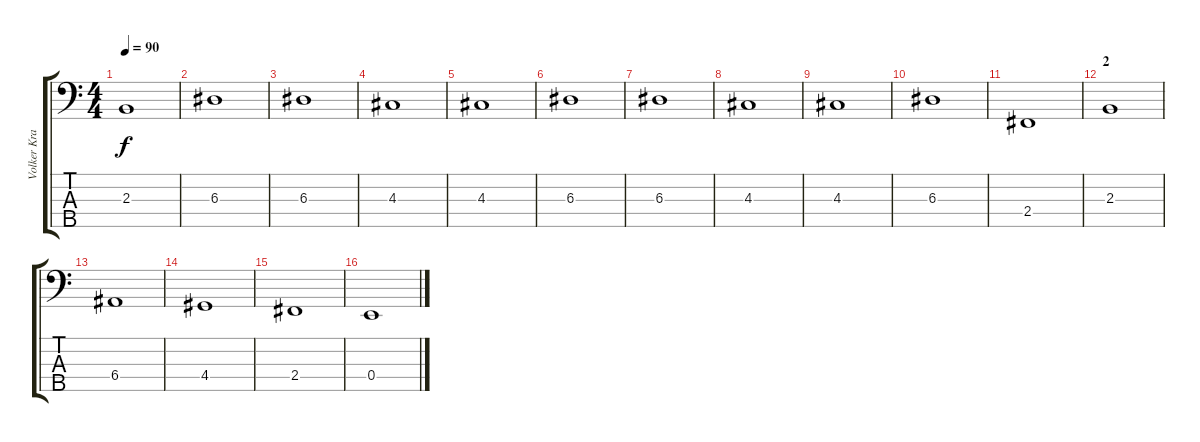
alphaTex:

\track ("Volker Krawczak - Basso" "Volker Kra") {instrument electricbassfinger}
\staff {score tabs}
\tuning (G2 D2 A1 E1 B0) {hide}
\ts (4 4)
\tempo 90
\clef f4
\ks c
2.3.1{dy f} |
6.3.1 |
6.3.1 |
4.3.1 |
4.3.1 |
6.3.1 |
6.3.1 |
4.3.1 |
4.3.1 |
6.3.1 |
2.4.1 |
\section ("" "2")
2.3.1 |
6.4.1 |
4.4.1 |
2.4.1 |
0.4.1
